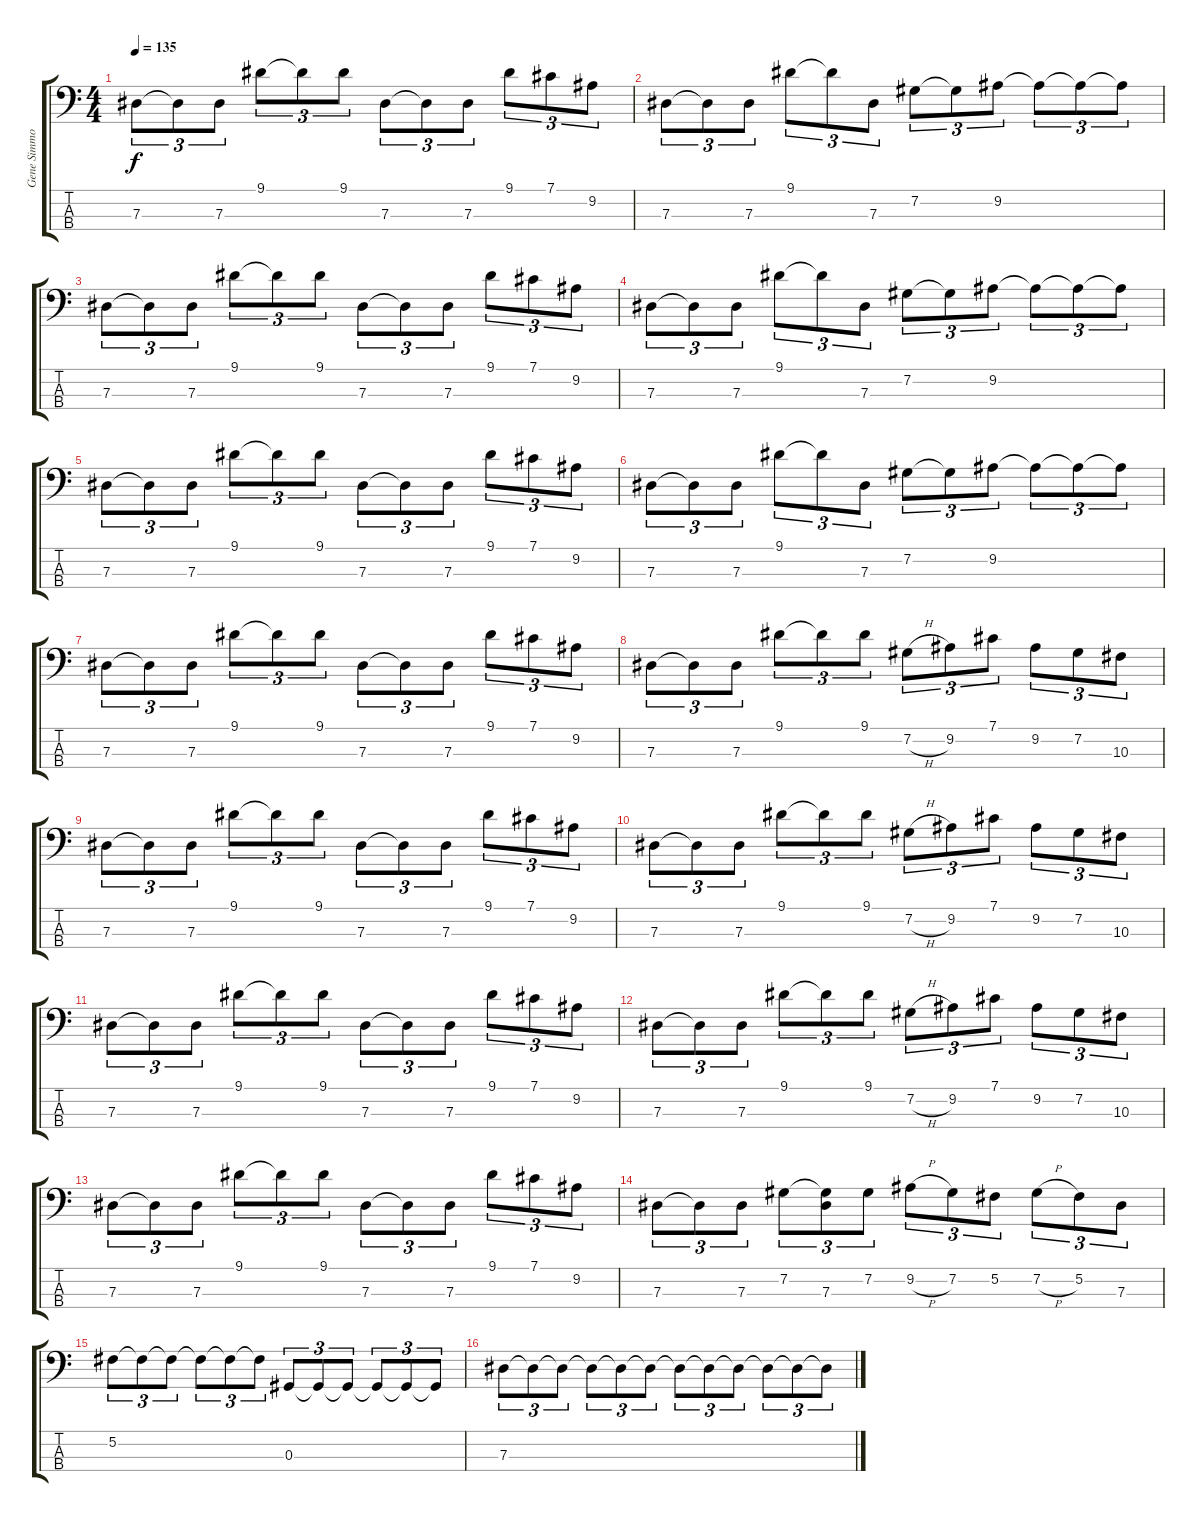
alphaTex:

\track ("Gene Simmons" "Gene Simmo") {instrument electricbasspick}
\staff {score tabs}
\tuning (Gb2 Db2 Ab1 Eb1) {hide}
\ts (4 4)
\tempo 135
\clef f4
\ks c
7.3.8{tu (3 2) dy f} 7.3{t}.8{tu (3 2)} 7.3.8{tu (3 2)} 9.1.8{tu (3 2)} 9.1{t}.8{tu (3 2)} 9.1.8{tu (3 2)} 7.3.8{tu (3 2)} 7.3{t}.8{tu (3 2)} 7.3.8{tu (3 2)} 9.1.8{tu (3 2)} 7.1.8{tu (3 2)} 9.2.8{tu (3 2)} |
7.3.8{tu (3 2)} 7.3{t}.8{tu (3 2)} 7.3.8{tu (3 2)} 9.1.8{tu (3 2)} 9.1{t}.8{tu (3 2)} 7.3.8{tu (3 2)} 7.2.8{tu (3 2)} 7.2{t}.8{tu (3 2)} 9.2.8{tu (3 2)} 9.2{t}.8{tu (3 2)} 9.2{t}.8{tu (3 2)} 9.2{t}.8{tu (3 2)} |
7.3.8{tu (3 2)} 7.3{t}.8{tu (3 2)} 7.3.8{tu (3 2)} 9.1.8{tu (3 2)} 9.1{t}.8{tu (3 2)} 9.1.8{tu (3 2)} 7.3.8{tu (3 2)} 7.3{t}.8{tu (3 2)} 7.3.8{tu (3 2)} 9.1.8{tu (3 2)} 7.1.8{tu (3 2)} 9.2.8{tu (3 2)} |
7.3.8{tu (3 2)} 7.3{t}.8{tu (3 2)} 7.3.8{tu (3 2)} 9.1.8{tu (3 2)} 9.1{t}.8{tu (3 2)} 7.3.8{tu (3 2)} 7.2.8{tu (3 2)} 7.2{t}.8{tu (3 2)} 9.2.8{tu (3 2)} 9.2{t}.8{tu (3 2)} 9.2{t}.8{tu (3 2)} 9.2{t}.8{tu (3 2)} |
7.3.8{tu (3 2)} 7.3{t}.8{tu (3 2)} 7.3.8{tu (3 2)} 9.1.8{tu (3 2)} 9.1{t}.8{tu (3 2)} 9.1.8{tu (3 2)} 7.3.8{tu (3 2)} 7.3{t}.8{tu (3 2)} 7.3.8{tu (3 2)} 9.1.8{tu (3 2)} 7.1.8{tu (3 2)} 9.2.8{tu (3 2)} |
7.3.8{tu (3 2)} 7.3{t}.8{tu (3 2)} 7.3.8{tu (3 2)} 9.1.8{tu (3 2)} 9.1{t}.8{tu (3 2)} 7.3.8{tu (3 2)} 7.2.8{tu (3 2)} 7.2{t}.8{tu (3 2)} 9.2.8{tu (3 2)} 9.2{t}.8{tu (3 2)} 9.2{t}.8{tu (3 2)} 9.2{t}.8{tu (3 2)} |
7.3.8{tu (3 2)} 7.3{t}.8{tu (3 2)} 7.3.8{tu (3 2)} 9.1.8{tu (3 2)} 9.1{t}.8{tu (3 2)} 9.1.8{tu (3 2)} 7.3.8{tu (3 2)} 7.3{t}.8{tu (3 2)} 7.3.8{tu (3 2)} 9.1.8{tu (3 2)} 7.1.8{tu (3 2)} 9.2.8{tu (3 2)} |
7.3.8{tu (3 2)} 7.3{t}.8{tu (3 2)} 7.3.8{tu (3 2)} 9.1.8{tu (3 2)} 9.1{t}.8{tu (3 2)} 9.1.8{tu (3 2)} 7.2{h}.8{tu (3 2)} 9.2.8{tu (3 2)} 7.1.8{tu (3 2)} 9.2.8{tu (3 2)} 7.2.8{tu (3 2)} 10.3.8{tu (3 2)} |
7.3.8{tu (3 2)} 7.3{t}.8{tu (3 2)} 7.3.8{tu (3 2)} 9.1.8{tu (3 2)} 9.1{t}.8{tu (3 2)} 9.1.8{tu (3 2)} 7.3.8{tu (3 2)} 7.3{t}.8{tu (3 2)} 7.3.8{tu (3 2)} 9.1.8{tu (3 2)} 7.1.8{tu (3 2)} 9.2.8{tu (3 2)} |
7.3.8{tu (3 2)} 7.3{t}.8{tu (3 2)} 7.3.8{tu (3 2)} 9.1.8{tu (3 2)} 9.1{t}.8{tu (3 2)} 9.1.8{tu (3 2)} 7.2{h}.8{tu (3 2)} 9.2.8{tu (3 2)} 7.1.8{tu (3 2)} 9.2.8{tu (3 2)} 7.2.8{tu (3 2)} 10.3.8{tu (3 2)} |
7.3.8{tu (3 2)} 7.3{t}.8{tu (3 2)} 7.3.8{tu (3 2)} 9.1.8{tu (3 2)} 9.1{t}.8{tu (3 2)} 9.1.8{tu (3 2)} 7.3.8{tu (3 2)} 7.3{t}.8{tu (3 2)} 7.3.8{tu (3 2)} 9.1.8{tu (3 2)} 7.1.8{tu (3 2)} 9.2.8{tu (3 2)} |
7.3.8{tu (3 2)} 7.3{t}.8{tu (3 2)} 7.3.8{tu (3 2)} 9.1.8{tu (3 2)} 9.1{t}.8{tu (3 2)} 9.1.8{tu (3 2)} 7.2{h}.8{tu (3 2)} 9.2.8{tu (3 2)} 7.1.8{tu (3 2)} 9.2.8{tu (3 2)} 7.2.8{tu (3 2)} 10.3.8{tu (3 2)} |
7.3.8{tu (3 2)} 7.3{t}.8{tu (3 2)} 7.3.8{tu (3 2)} 9.1.8{tu (3 2)} 9.1{t}.8{tu (3 2)} 9.1.8{tu (3 2)} 7.3.8{tu (3 2)} 7.3{t}.8{tu (3 2)} 7.3.8{tu (3 2)} 9.1.8{tu (3 2)} 7.1.8{tu (3 2)} 9.2.8{tu (3 2)} |
7.3.8{tu (3 2)} 7.3{t}.8{tu (3 2)} 7.3.8{tu (3 2)} 7.2.8{tu (3 2)} (7.2{t} 7.3).8{tu (3 2)} 7.2.8{tu (3 2)} 9.2{h}.8{tu (3 2)} 7.2.8{tu (3 2)} 5.2.8{tu (3 2)} 7.2{h}.8{tu (3 2)} 5.2.8{tu (3 2)} 7.3.8{tu (3 2)} |
5.2.8{tu (3 2)} 5.2{t}.8{tu (3 2)} 5.2{t}.8{tu (3 2)} 5.2{t}.8{tu (3 2)} 5.2{t}.8{tu (3 2)} 5.2{t}.8{tu (3 2)} 0.3.8{tu (3 2)} 0.3{t}.8{tu (3 2)} 0.3{t}.8{tu (3 2)} 0.3{t}.8{tu (3 2)} 0.3{t}.8{tu (3 2)} 0.3{t}.8{tu (3 2)} |
7.3.8{tu (3 2)} 7.3{t}.8{tu (3 2)} 7.3{t}.8{tu (3 2)} 7.3{t}.8{tu (3 2)} 7.3{t}.8{tu (3 2)} 7.3{t}.8{tu (3 2)} 7.3{t}.8{tu (3 2)} 7.3{t}.8{tu (3 2)} 7.3{t}.8{tu (3 2)} 7.3{t}.8{tu (3 2)} 7.3{t}.8{tu (3 2)} 7.3{t}.8{tu (3 2)}
